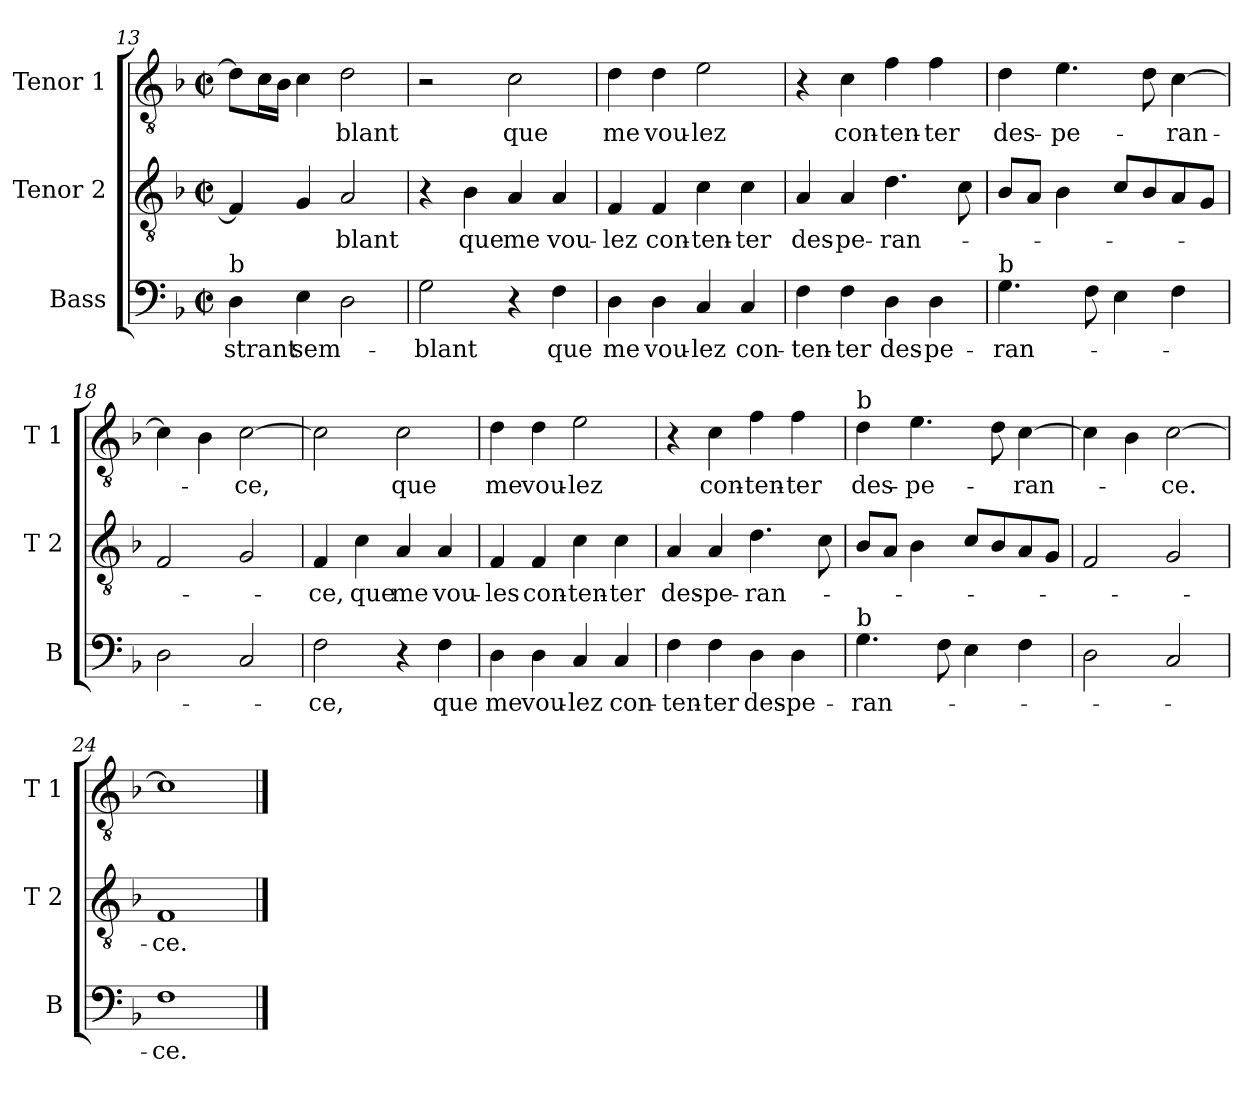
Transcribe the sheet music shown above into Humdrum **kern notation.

**kern	**text	**kern	**text	**kern	**text
*part3	*part3	*part2	*part2	*part1	*part1
*staff3	*staff3	*staff2	*staff2	*staff1	*staff1
*I"Bass	*	*I"Tenor 2	*	*I"Tenor 1	*
*I'B	*	*I'T 2	*	*I'T 1	*
*clefF4	*	*clefGv2	*	*clefGv2	*
*k[b-]	*	*k[b-]	*	*k[b-]	*
*F:	*	*F:	*	*F:	*
*M2/2	*	*M2/2	*	*M2/2	*
*met(c|)	*	*met(c|)	*	*met(c|)	*
=13	=13	=13	=13	=13	=13
!LO:TX:a:t=b	!	!	!	!	!
!	!LO:LY:b	!	!	!	!
4D\	-strant	4F/]	.	8d\L]	.
.	.	.	.	16c\L	.
.	.	.	.	16B-\JJ	.
!	!LO:LY:b	!	!	!	!
4E\	sem-	4G/	.	4c\	.
!	!	!	!LO:LY:b	!	!LO:LY:b
2D\	.	2A/	-blant	2d\	-blant
=14	=14	=14	=14	=14	=14
!	!LO:LY:b	!	!	!	!
2G\	-blant	4r	.	2r	.
!	!	!	!LO:LY:b	!	!
.	.	4B-\	que	.	.
!	!	!	!LO:LY:b	!	!LO:LY:b
4r	.	4A/	me	2c\	que
!	!LO:LY:b	!	!LO:LY:b	!	!
4F\	que	4A/	vou-	.	.
!!LO:PB:g=z
=15	=15	=15	=15	=15	=15
!	!LO:LY:b	!	!LO:LY:b	!	!LO:LY:b
4D\	me	4F/	-lez	4d\	me
!	!LO:LY:b	!	!LO:LY:b	!	!LO:LY:b
4D\	vou-	4F/	con-	4d\	vou-
!	!LO:LY:b	!	!LO:LY:b	!	!LO:LY:b
4C/	-lez	4c\	-ten-	2e\	-lez
!	!LO:LY:b	!	!LO:LY:b	!	!
4C/	con-	4c\	-ter	.	.
=16	=16	=16	=16	=16	=16
!	!LO:LY:b	!	!LO:LY:b	!	!
4F\	-ten-	4A/	des-	4r	.
!	!LO:LY:b	!	!LO:LY:b	!	!LO:LY:b
4F\	-ter	4A/	-pe-	4c\	con-
!	!LO:LY:b	!	!LO:LY:b	!	!LO:LY:b
4D\	des-	4.d\	-ran-	4f\	-ten-
!	!LO:LY:b	!	!	!	!LO:LY:b
4D\	-pe-	.	.	4f\	-ter
.	.	8c\	.	.	.
=17	=17	=17	=17	=17	=17
!LO:TX:a:t=b	!	!	!	!	!
!	!LO:LY:b	!	!	!	!LO:LY:b
4.G\	-ran-	8B-/L	.	4d\	des-
.	.	8A/J	.	.	.
!	!	!	!	!	!LO:LY:b
.	.	4B-\	.	4.e\	-pe-
8F\	.	.	.	.	.
4E\	.	8c/L	.	.	.
.	.	8B-/	.	8d\	.
!	!	!	!	!	!LO:LY:b
4F\	.	8A/	.	[4c\	-ran-
.	.	8G/J	.	.	.
=18	=18	=18	=18	=18	=18
2D\	.	2F/	.	4c\]	.
.	.	.	.	4B-\	.
!	!	!	!	!	!LO:LY:b
2C/	.	2G/	.	[2c\	-ce,
=19	=19	=19	=19	=19	=19
!	!LO:LY:b	!	!LO:LY:b	!	!
2F\	-ce,	4F/	-ce,	2c\]	.
!	!	!	!LO:LY:b	!	!
.	.	4c\	que	.	.
!	!	!	!LO:LY:b	!	!LO:LY:b
4r	.	4A/	me	2c\	que
!	!LO:LY:b	!	!LO:LY:b	!	!
4F\	que	4A/	vou-	.	.
!!LO:LB:g=z
=20	=20	=20	=20	=20	=20
!	!LO:LY:b	!	!LO:LY:b	!	!LO:LY:b
4D\	me	4F/	-les	4d\	me
!	!LO:LY:b	!	!LO:LY:b	!	!LO:LY:b
4D\	vou-	4F/	con-	4d\	vou-
!	!LO:LY:b	!	!LO:LY:b	!	!LO:LY:b
4C/	-lez	4c\	-ten-	2e\	-lez
!	!LO:LY:b	!	!LO:LY:b	!	!
4C/	con-	4c\	-ter	.	.
=21	=21	=21	=21	=21	=21
!	!LO:LY:b	!	!LO:LY:b	!	!
4F\	-ten-	4A/	des-	4r	.
!	!LO:LY:b	!	!LO:LY:b	!	!LO:LY:b
4F\	-ter	4A/	-pe-	4c\	con-
!	!LO:LY:b	!	!LO:LY:b	!	!LO:LY:b
4D\	des-	4.d\	-ran-	4f\	-ten-
!	!LO:LY:b	!	!	!	!LO:LY:b
4D\	-pe-	.	.	4f\	-ter
.	.	8c\	.	.	.
=22	=22	=22	=22	=22	=22
!	!	!	!	!LO:TX:a:t=b	!
!LO:TX:a:t=b	!	!	!	!	!
!	!LO:LY:b	!	!	!	!LO:LY:b
4.G\	-ran-	8B-/L	.	4d\	des-
.	.	8A/J	.	.	.
!	!	!	!	!	!LO:LY:b
.	.	4B-\	.	4.e\	-pe-
8F\	.	.	.	.	.
4E\	.	8c/L	.	.	.
.	.	8B-/	.	8d\	.
!	!	!	!	!	!LO:LY:b
4F\	.	8A/	.	[4c\	-ran-
.	.	8G/J	.	.	.
=23	=23	=23	=23	=23	=23
2D\	.	2F/	.	4c\]	.
.	.	.	.	4B-\	.
!	!	!	!	!	!LO:LY:b
2C/	.	2G/	.	[2c\	-ce.
=24	=24	=24	=24	=24	=24
!	!LO:LY:b	!	!LO:LY:b	!	!
1F	-ce.	1F	-ce.	1c]	.
==	==	==	==	==	==
*-	*-	*-	*-	*-	*-
